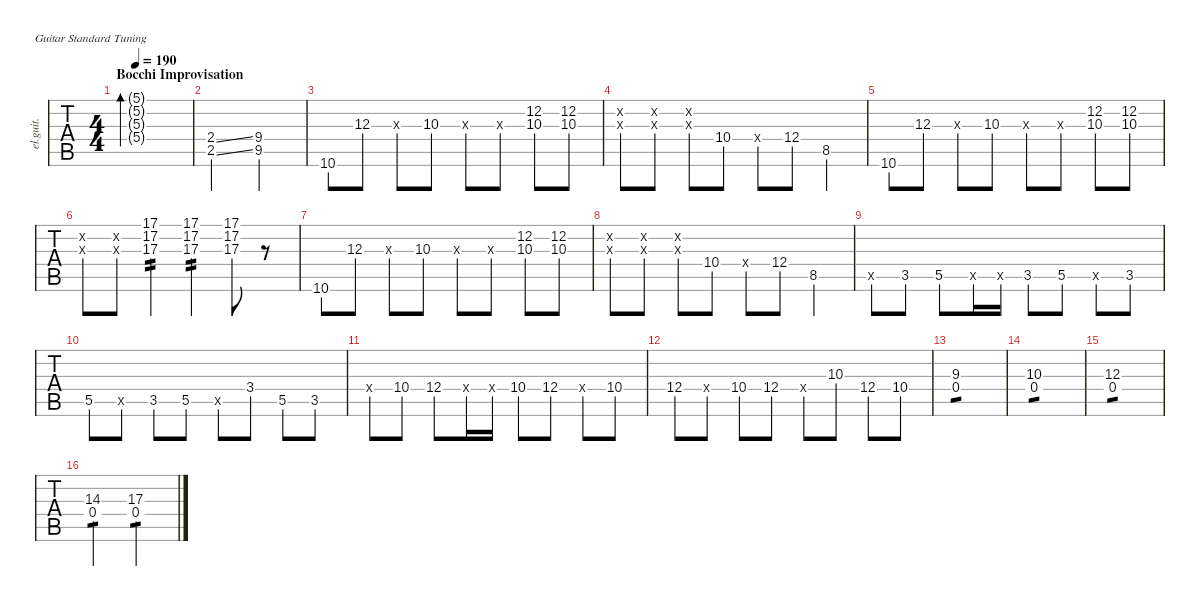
\defaultSystemsLayout 4
\hideDynamics
\bracketExtendMode nobrackets
\track ("後藤ひとり" "el.guit.") {instrument electricguitarclean}
\staff {tabs}
\tuning (E4 B3 G3 D3 A2 E2)
\ts (4 4)
\section ("" "Bocchi Improvisation")
\tempo 190
\clef g2
\ks c
(5.1{g} 5.2{g} 5.3{g} 5.4{g}).1{bd 120 dy mf instrument electricguitarclean} |
(2.4{ss} 2.5{ss}).2 (9.4 9.5{acc #}).2 |
10.6.8 12.3.8 0.3{x}.8 10.3.8 0.3{x}.8 0.3{x}.8 (12.2 10.3).8 (12.2 10.3).8 |
(0.3{x} 0.2{x}).8 (0.2{x} 0.3{x}).8 (0.3{x} 0.2{x}).8 10.4.8 0.4{x}.8 12.4.8 8.5.4 |
10.6.8 12.3.8 0.3{x}.8 10.3.8 0.3{x}.8 0.3{x}.8 (12.2 10.3).8 (12.2 10.3).8 |
(0.2{x} 0.3{x}).8 (0.2{x} 0.3{x}).8 (17.3 17.2 17.1).4{tp 2} (17.3 17.2 17.1).4{tp 2} (17.3 17.2 17.1).8 r.8 |
10.6.8 12.3.8 0.3{x}.8 10.3.8 0.3{x}.8 0.3{x}.8 (12.2 10.3).8 (12.2 10.3).8 |
(0.3{x} 0.2{x}).8 (0.2{x} 0.3{x}).8 (0.3{x} 0.2{x}).8 10.4.8 0.4{x}.8 12.4.8 8.5.4 |
0.5{x}.8 3.5.8 5.5.8 0.5{x}.16 0.5{x}.16 3.5.8 5.5.8 0.5{x}.8 3.5.8 |
5.5.8 0.5{x}.8 3.5.8 5.5.8 0.5{x}.8 3.4.8 5.5.8 3.5.8 |
0.4{x}.8 10.4.8 12.4.8 0.4{x}.16 0.4{x}.16 10.4.8 12.4.8 0.4{x}.8 10.4.8 |
12.4.8 0.4{x}.8 10.4.8 12.4.8 0.4{x}.8 10.3.8 12.4.8 10.4.8 |
(0.4 9.3).1{tp 1} |
(10.3 0.4).1{tp 1} |
(12.3 0.4).1{tp 1} |
(14.3 0.4).2{tp 1} (17.3 0.4).2{tp 1}
